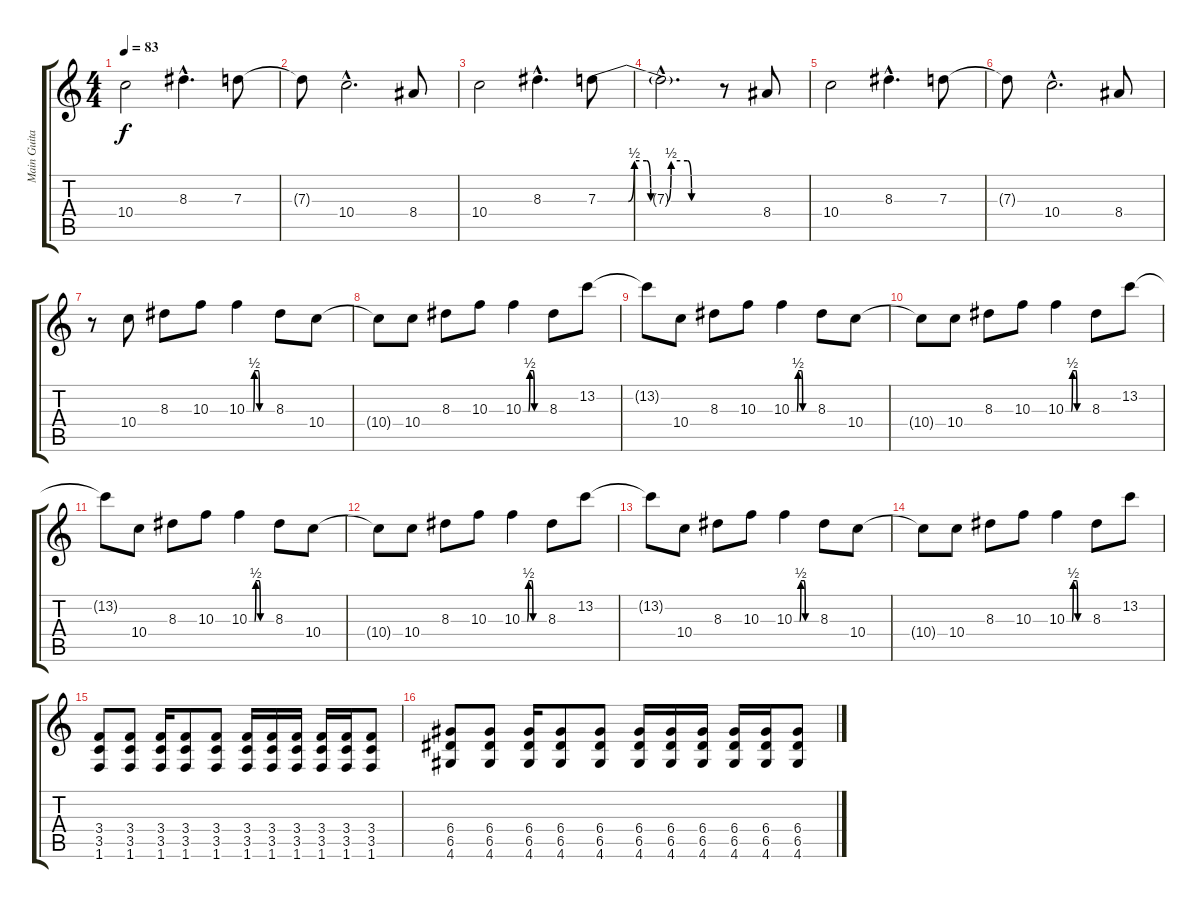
\track ("Main Guitar" "Main Guita") {instrument slapbass2}
\staff {score tabs}
\tuning (E4 B3 G3 D3 A2 E2) {hide}
\ts (4 4)
\tempo 83
\clef g2
\ks c
10.4.2{dy f} 8.3{hac}.4{d} 7.3.8 |
7.3{t}.8 10.4{hac}.2{d} 8.4.8 |
10.4.2 8.3{hac}.4{d} 7.3{be (custom 0 0 15 0 18 2 24 2 26 0 34 0 36 2 44 2 46 0 60 0)}.8 |
7.3{hac t}.2{d} r.8 8.4.8 |
10.4.2 8.3{hac}.4{d} 7.3.8 |
7.3{t}.8 10.4{hac}.2{d} 8.4.8 |
r.8{instrument overdrivenguitar} 10.4.8 8.3.8 10.3.8 10.3{be (custom 0 0 15 0 18 2 27 2 30 0 60 0)}.4 8.3.8 10.4.8 |
10.4{t}.8 10.4.8 8.3.8 10.3.8 10.3{be (custom 0 0 15 0 18 2 27 2 30 0 60 0)}.4 8.3.8 13.2.8 |
13.2{t}.8 10.4.8 8.3.8 10.3.8 10.3{be (custom 0 0 15 0 18 2 27 2 30 0 60 0)}.4 8.3.8 10.4.8 |
10.4{t}.8 10.4.8 8.3.8 10.3.8 10.3{be (custom 0 0 15 0 18 2 27 2 30 0 60 0)}.4 8.3.8 13.2.8 |
13.2{t}.8 10.4.8 8.3.8 10.3.8 10.3{be (custom 0 0 15 0 18 2 27 2 30 0 60 0)}.4 8.3.8 10.4.8 |
10.4{t}.8 10.4.8 8.3.8 10.3.8 10.3{be (custom 0 0 15 0 18 2 27 2 30 0 60 0)}.4 8.3.8 13.2.8 |
13.2{t}.8 10.4.8 8.3.8 10.3.8 10.3{be (custom 0 0 15 0 18 2 27 2 30 0 60 0)}.4 8.3.8 10.4.8 |
10.4{t}.8 10.4.8 8.3.8 10.3.8 10.3{be (custom 0 0 15 0 18 2 27 2 30 0 60 0)}.4 8.3.8 13.2.8 |
(3.4 3.5 1.6).8 (3.4 3.5 1.6).8 (3.4 3.5 1.6).16 (3.4 3.5 1.6).8 (3.4 3.5 1.6).8 (3.4 3.5 1.6).16 (3.4 3.5 1.6).16 (3.4 3.5 1.6).16 (3.4 3.5 1.6).16 (3.4 3.5 1.6).16 (3.4 3.5 1.6).8 |
(6.4 6.5 4.6).8 (6.4 6.5 4.6).8 (6.4 6.5 4.6).16 (6.4 6.5 4.6).8 (6.4 6.5 4.6).8 (6.4 6.5 4.6).16 (6.4 6.5 4.6).16 (6.4 6.5 4.6).16 (6.4 6.5 4.6).16 (6.4 6.5 4.6).16 (6.4 6.5 4.6).8
